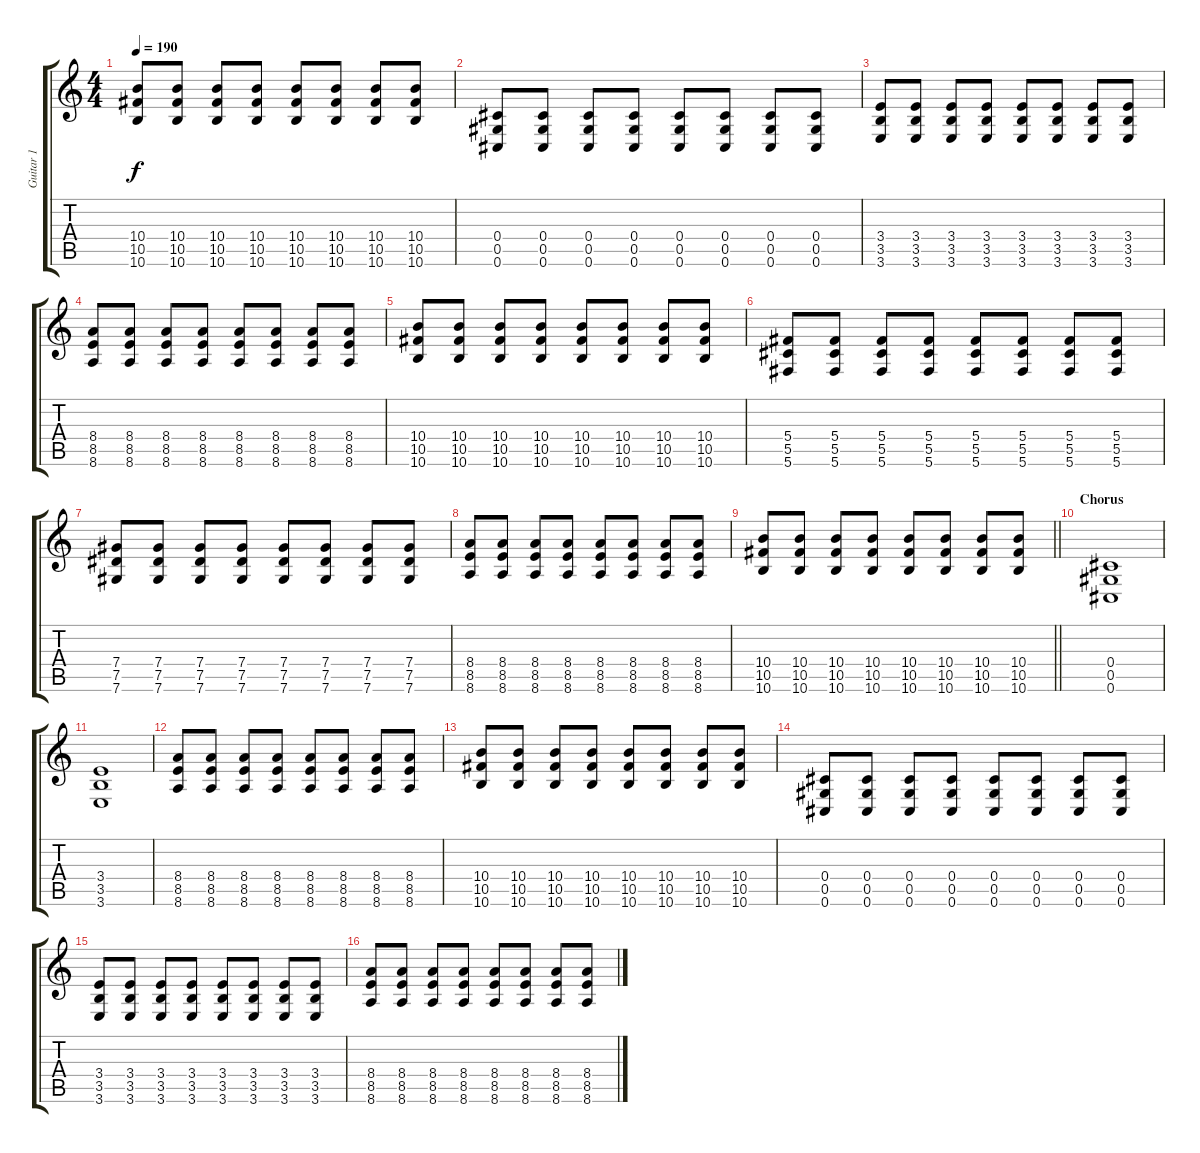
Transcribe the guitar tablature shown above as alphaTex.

\track ("Guitar 1" "Guitar 1") {instrument distortionguitar}
\staff {score tabs}
\tuning (Eb4 Bb3 Gb3 Db3 Ab2 Db2) {hide}
\ts (4 4)
\tempo 190
\clef g2
\ks c
(10.4 10.5 10.6).8{dy f} (10.4 10.5 10.6).8 (10.4 10.5 10.6).8 (10.4 10.5 10.6).8 (10.4 10.5 10.6).8 (10.4 10.5 10.6).8 (10.4 10.5 10.6).8 (10.4 10.5 10.6).8 |
(0.4 0.5 0.6).8 (0.4 0.5 0.6).8 (0.4 0.5 0.6).8 (0.4 0.5 0.6).8 (0.4 0.5 0.6).8 (0.4 0.5 0.6).8 (0.4 0.5 0.6).8 (0.4 0.5 0.6).8 |
(3.4 3.5 3.6).8 (3.4 3.5 3.6).8 (3.4 3.5 3.6).8 (3.4 3.5 3.6).8 (3.4 3.5 3.6).8 (3.4 3.5 3.6).8 (3.4 3.5 3.6).8 (3.4 3.5 3.6).8 |
(8.4 8.5 8.6).8 (8.4 8.5 8.6).8 (8.4 8.5 8.6).8 (8.4 8.5 8.6).8 (8.4 8.5 8.6).8 (8.4 8.5 8.6).8 (8.4 8.5 8.6).8 (8.4 8.5 8.6).8 |
(10.4 10.5 10.6).8 (10.4 10.5 10.6).8 (10.4 10.5 10.6).8 (10.4 10.5 10.6).8 (10.4 10.5 10.6).8 (10.4 10.5 10.6).8 (10.4 10.5 10.6).8 (10.4 10.5 10.6).8 |
(5.4 5.5 5.6).8 (5.4 5.5 5.6).8 (5.4 5.5 5.6).8 (5.4 5.5 5.6).8 (5.4 5.5 5.6).8 (5.4 5.5 5.6).8 (5.4 5.5 5.6).8 (5.4 5.5 5.6).8 |
(7.4 7.5 7.6).8 (7.4 7.5 7.6).8 (7.4 7.5 7.6).8 (7.4 7.5 7.6).8 (7.4 7.5 7.6).8 (7.4 7.5 7.6).8 (7.4 7.5 7.6).8 (7.4 7.5 7.6).8 |
(8.4 8.5 8.6).8 (8.4 8.5 8.6).8 (8.4 8.5 8.6).8 (8.4 8.5 8.6).8 (8.4 8.5 8.6).8 (8.4 8.5 8.6).8 (8.4 8.5 8.6).8 (8.4 8.5 8.6).8 |
\barLineRight lightlight
(10.4 10.5 10.6).8 (10.4 10.5 10.6).8 (10.4 10.5 10.6).8 (10.4 10.5 10.6).8 (10.4 10.5 10.6).8 (10.4 10.5 10.6).8 (10.4 10.5 10.6).8 (10.4 10.5 10.6).8 |
\section ("" "Chorus")
(0.4 0.5 0.6).1 |
(3.4 3.5 3.6).1 |
(8.4 8.5 8.6).8 (8.4 8.5 8.6).8 (8.4 8.5 8.6).8 (8.4 8.5 8.6).8 (8.4 8.5 8.6).8 (8.4 8.5 8.6).8 (8.4 8.5 8.6).8 (8.4 8.5 8.6).8 |
(10.4 10.5 10.6).8 (10.4 10.5 10.6).8 (10.4 10.5 10.6).8 (10.4 10.5 10.6).8 (10.4 10.5 10.6).8 (10.4 10.5 10.6).8 (10.4 10.5 10.6).8 (10.4 10.5 10.6).8 |
(0.4 0.5 0.6).8 (0.4 0.5 0.6).8 (0.4 0.5 0.6).8 (0.4 0.5 0.6).8 (0.4 0.5 0.6).8 (0.4 0.5 0.6).8 (0.4 0.5 0.6).8 (0.4 0.5 0.6).8 |
(3.4 3.5 3.6).8 (3.4 3.5 3.6).8 (3.4 3.5 3.6).8 (3.4 3.5 3.6).8 (3.4 3.5 3.6).8 (3.4 3.5 3.6).8 (3.4 3.5 3.6).8 (3.4 3.5 3.6).8 |
(8.4 8.5 8.6).8 (8.4 8.5 8.6).8 (8.4 8.5 8.6).8 (8.4 8.5 8.6).8 (8.4 8.5 8.6).8 (8.4 8.5 8.6).8 (8.4 8.5 8.6).8 (8.4 8.5 8.6).8
